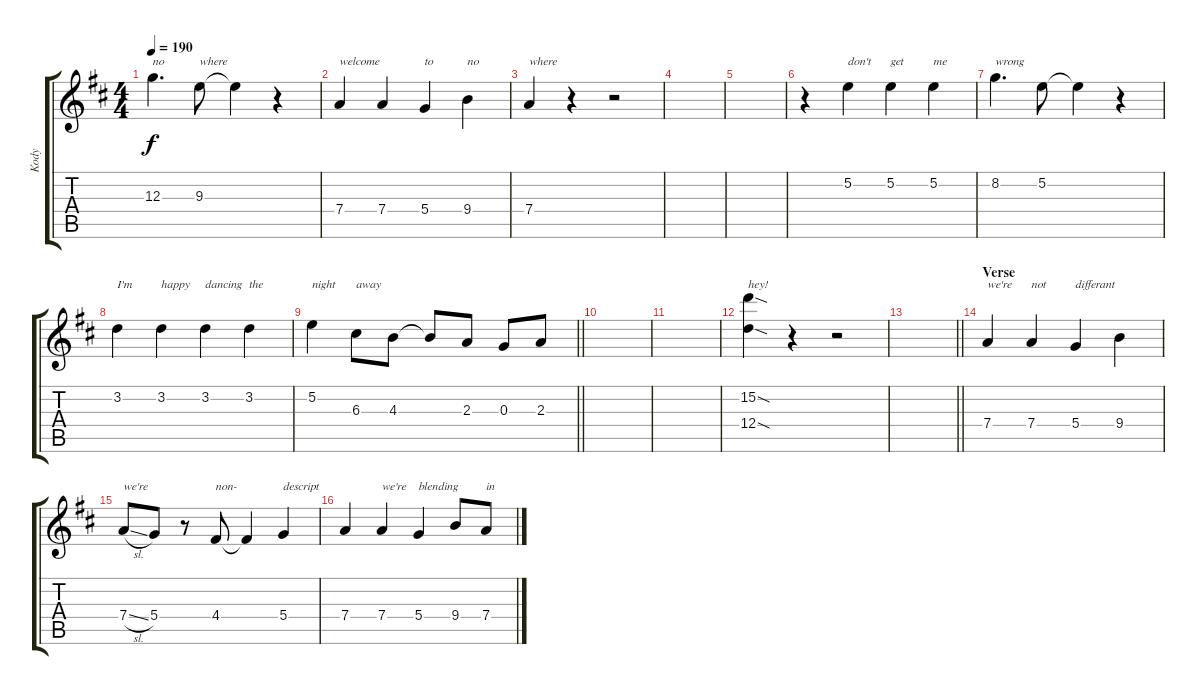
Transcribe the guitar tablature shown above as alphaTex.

\track ("Kody" "Kody") {instrument acousticguitarsteel}
\staff {score tabs}
\tuning (E4 B3 G3 D3 A2 E2) {hide}
\ts (4 4)
\tempo 190
\clef g2
\ks d
12.3.4{d txt "no" dy f} 9.3.8{txt "where"} 9.3{t}.4 r.4 |
7.4.4{txt "welcome"} 7.4.4 5.4.4{txt "to"} 9.4.4{txt "no"} |
7.4.4{txt "where"} r.4 r.2 |
|
|
r.4 5.2.4{txt "don't"} 5.2.4{txt "get"} 5.2.4{txt "me"} |
8.2.4{d txt "wrong"} 5.2.8 5.2{t}.4 r.4 |
3.2.4{txt "I'm"} 3.2.4{txt "happy"} 3.2.4{txt "dancing"} 3.2.4{txt "the"} |
\barLineRight lightlight
5.2.4{txt "night"} 6.3.8{txt "away"} 4.3.8 4.3{t}.8 2.3.8 0.3.8 2.3.8 |
|
|
(15.2{sod} 12.4{sod}).4{txt "hey!"} r.4 r.2 |
\barLineRight lightlight
|
\section ("" "Verse")
7.4.4{txt "we're"} 7.4.4{txt "not"} 5.4.4{txt "differant"} 9.4.4 |
7.4{sl}.8{txt "we're"} 5.4.8 r.8 4.4.8{txt "non-"} 4.4{t}.4 5.4.4{txt "descript"} |
7.4.4 7.4.4{txt "we're"} 5.4.4{txt "blending"} 9.4.8 7.4.8{txt "in"}
